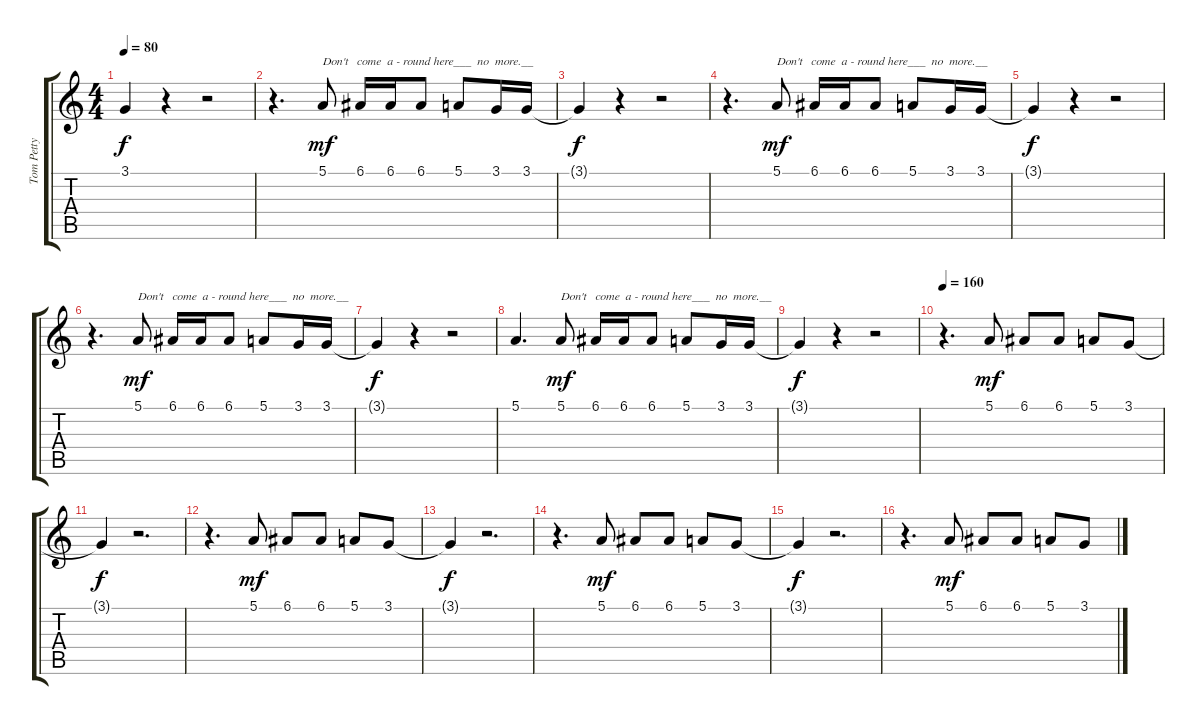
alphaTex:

\track ("Tom Petty Voice" "Tom Petty ") {instrument fx5brightness}
\staff {score tabs}
\tuning (E4 B3 G3 D3 A2 E2) {hide}
\ts (4 4)
\tempo 80
\clef g2
\ks c
3.1{t}.4{dy f} r.4 r.2 |
r.4{d} 5.1.8{txt "Don't   come  a - round here___  no  more.__" dy mf} 6.1.16 6.1.16 6.1.8 5.1.8 3.1.16 3.1.16 |
3.1{t}.4{dy f} r.4 r.2 |
r.4{d} 5.1.8{txt "Don't   come  a - round here___  no  more.__" dy mf} 6.1.16 6.1.16 6.1.8 5.1.8 3.1.16 3.1.16 |
3.1{t}.4{dy f} r.4 r.2 |
r.4{d} 5.1.8{txt "Don't   come  a - round here___  no  more.__" dy mf} 6.1.16 6.1.16 6.1.8 5.1.8 3.1.16 3.1.16 |
3.1{t}.4{dy f} r.4 r.2 |
5.1.4{d} 5.1.8{txt "Don't   come  a - round here___  no  more.__" dy mf} 6.1.16 6.1.16 6.1.8 5.1.8 3.1.16 3.1.16 |
3.1{t}.4{dy f} r.4 r.2 |
\tempo 160
r.4{d} 5.1.8{dy mf volume 14} 6.1.8 6.1.8 5.1.8 3.1.8 |
3.1{t}.4{dy f} r.2{d} |
r.4{d} 5.1.8{dy mf volume 14} 6.1.8 6.1.8 5.1.8 3.1.8 |
3.1{t}.4{dy f} r.2{d} |
r.4{d} 5.1.8{dy mf volume 13} 6.1.8 6.1.8 5.1.8 3.1.8 |
3.1{t}.4{dy f} r.2{d} |
r.4{d} 5.1.8{dy mf volume 13} 6.1.8 6.1.8 5.1.8 3.1.8
